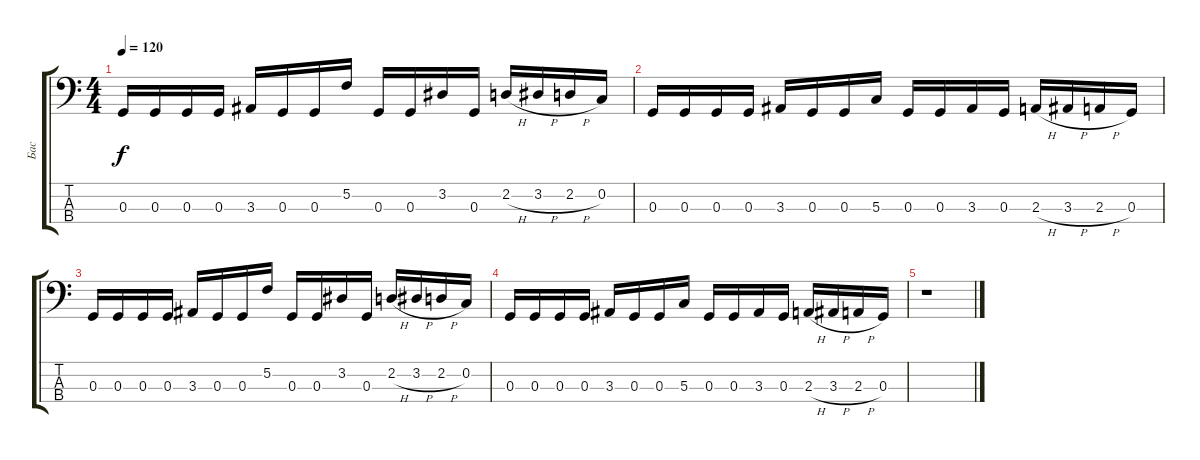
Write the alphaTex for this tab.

\track ("Бас" "Бас") {instrument electricbassfinger}
\staff {score tabs}
\tuning (F2 C2 G1 D1) {hide}
\ts (4 4)
\tempo 120
\clef f4
\ks c
0.3.16{dy f} 0.3.16 0.3.16 0.3.16 3.3.16 0.3.16 0.3.16 5.2.16 0.3.16 0.3.16 3.2.16 0.3.16 2.2{h}.16 3.2{h}.16 2.2{h}.16 0.2.16 |
0.3.16 0.3.16 0.3.16 0.3.16 3.3.16 0.3.16 0.3.16 5.3.16 0.3.16 0.3.16 3.3.16 0.3.16 2.3{h}.16 3.3{h}.16 2.3{h}.16 0.3.16 |
0.3.16 0.3.16 0.3.16 0.3.16 3.3.16 0.3.16 0.3.16 5.2.16 0.3.16 0.3.16 3.2.16 0.3.16 2.2{h}.16 3.2{h}.16 2.2{h}.16 0.2.16 |
0.3.16 0.3.16 0.3.16 0.3.16 3.3.16 0.3.16 0.3.16 5.3.16 0.3.16 0.3.16 3.3.16 0.3.16 2.3{h}.16 3.3{h}.16 2.3{h}.16 0.3.16 |
r.1
